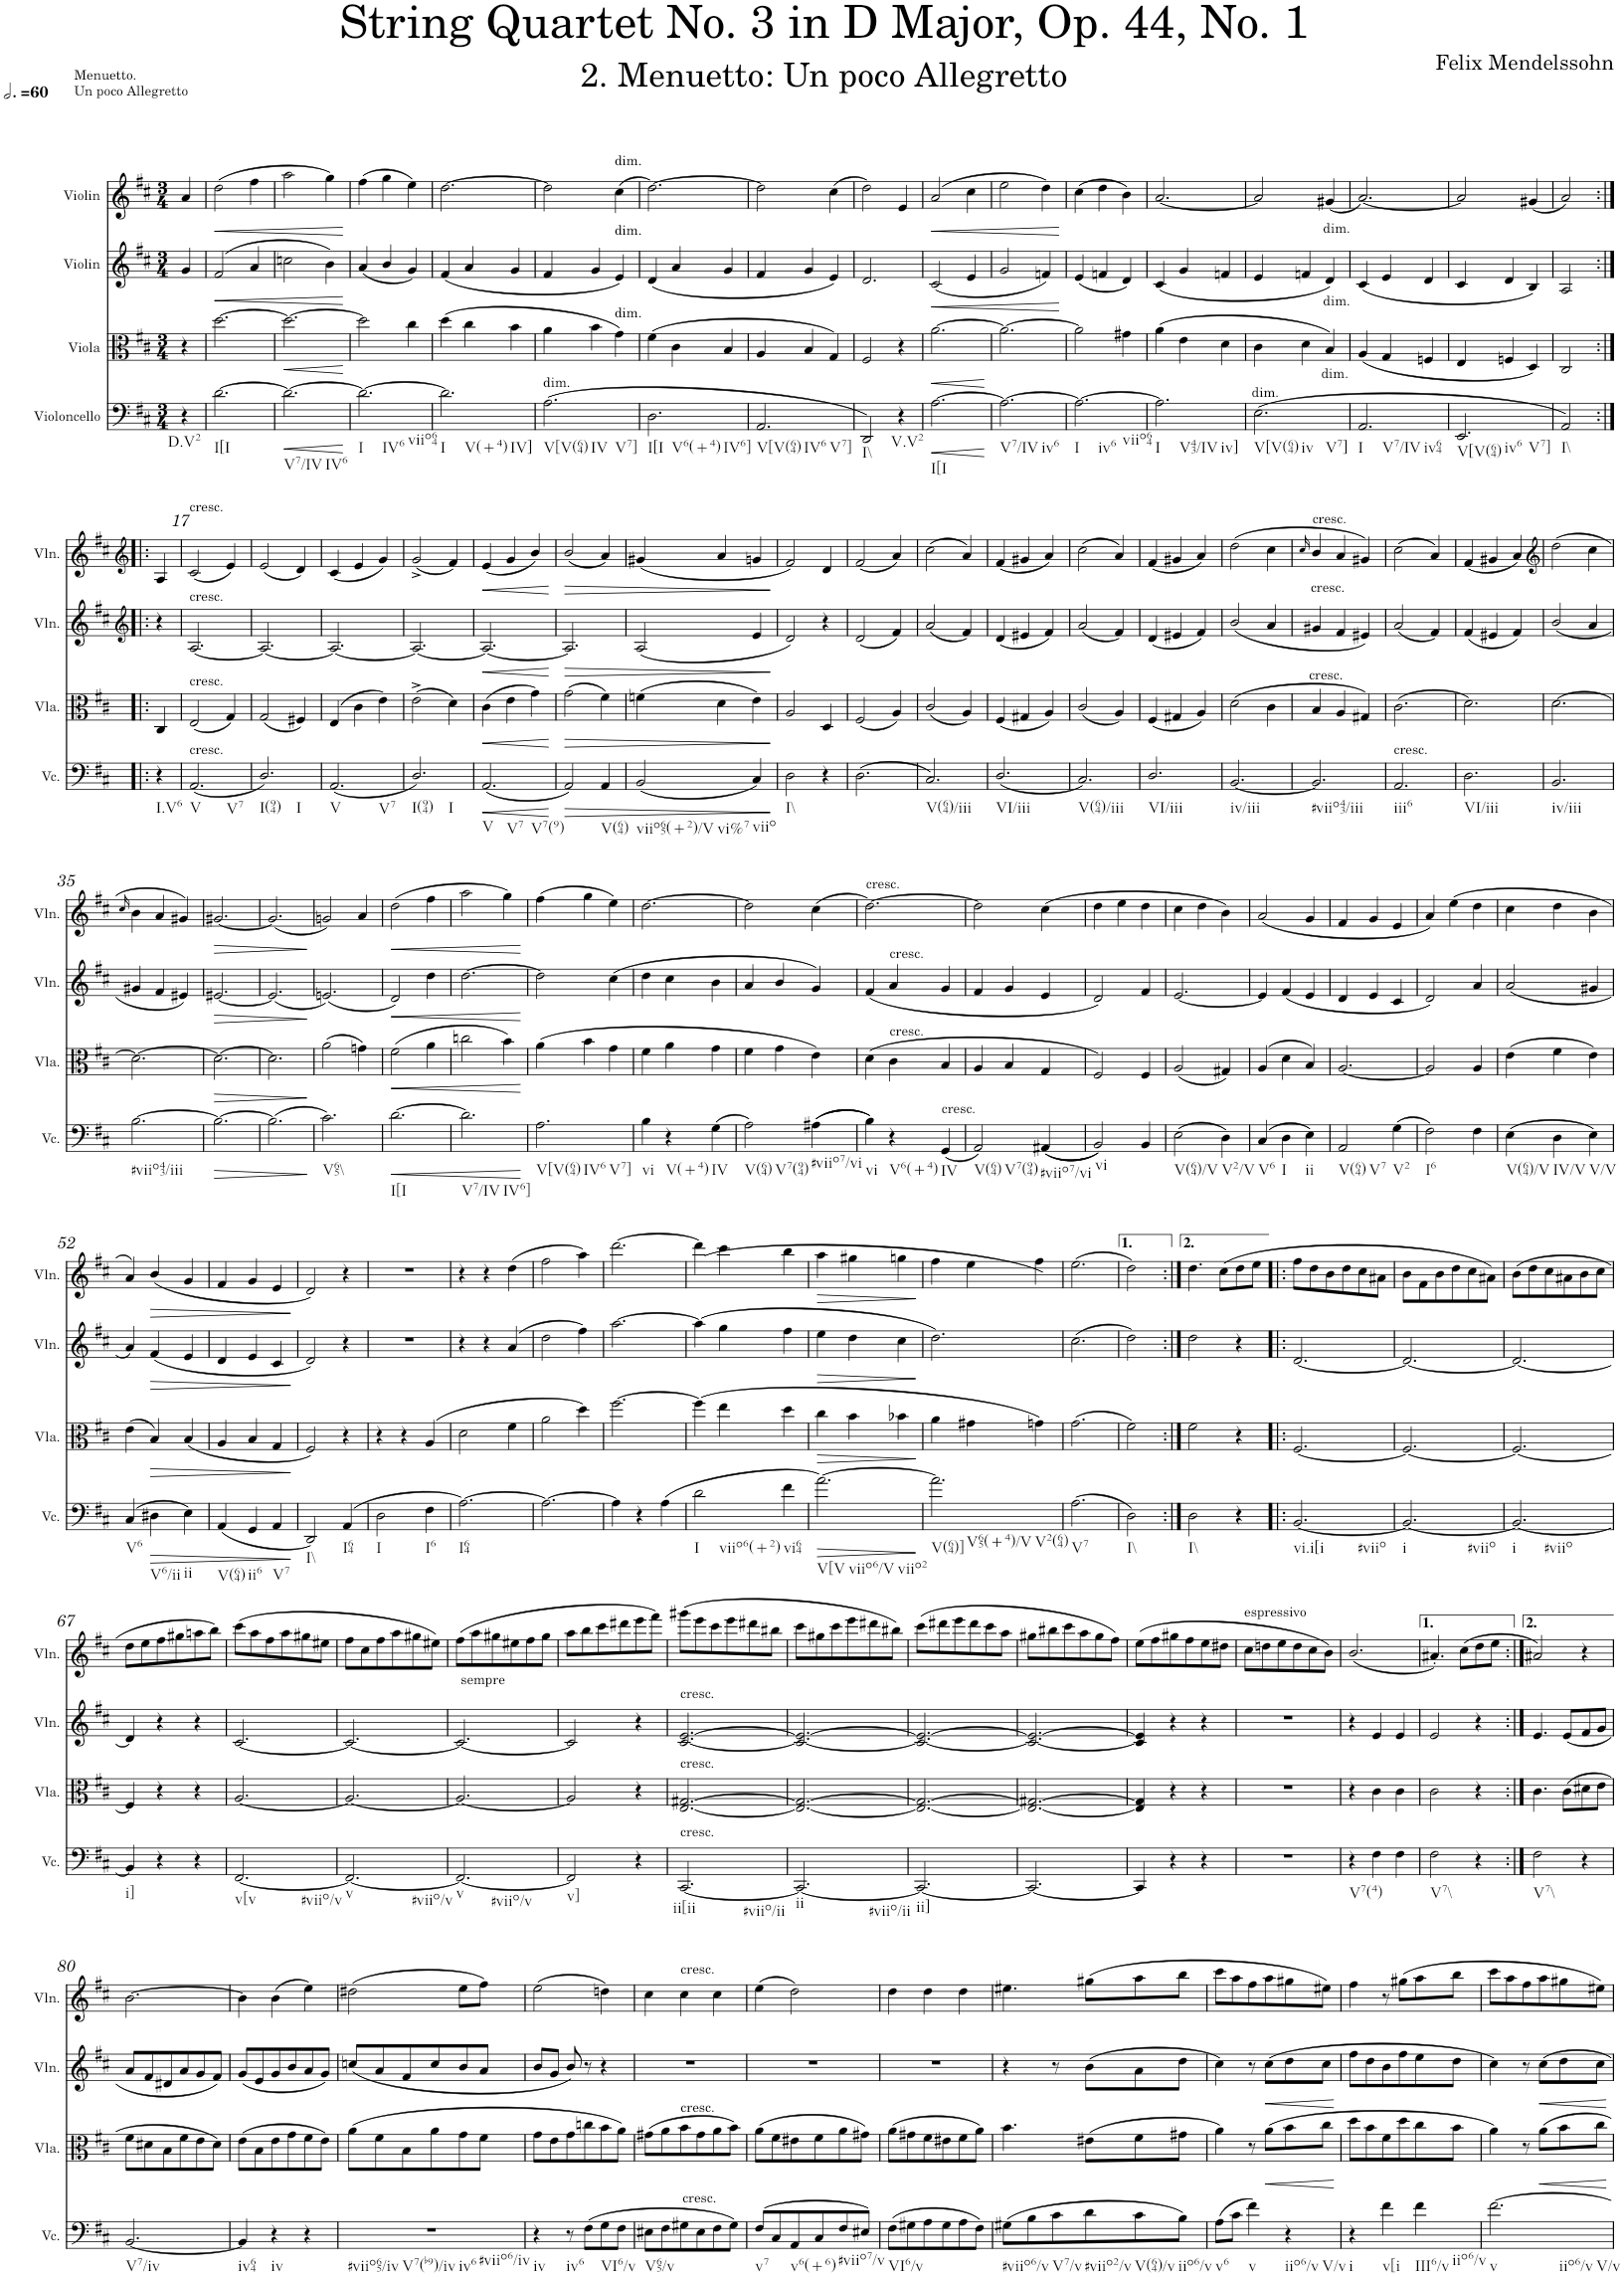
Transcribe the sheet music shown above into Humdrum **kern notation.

**kern	**dynam	**kern	**dynam	**kern	**dynam	**kern	**dynam
*part4	*part4	*part3	*part3	*part2	*part2	*part1	*part1
*staff4	*staff4	*staff3	*staff3	*staff2	*staff2	*staff1	*staff1
*I"Violoncello	*	*I"Viola	*	*I"Violin	*	*I"Violin	*
*I'Vc.	*	*I'Vla.	*	*I'Vln.	*	*I'Vln.	*
*clefF4	*	*clefC3	*	*clefG2	*	*clefG2	*
*k[f#c#]	*	*k[f#c#]	*	*k[f#c#]	*	*k[f#c#]	*
*M3/4	*	*M3/4	*	*M3/4	*	*M3/4	*
*MM180	*	*MM180	*	*MM180	*	*MM180	*
=	=	=	=	=	=	=	=
!LO:TX:b:t=D.V2	!	!	!	!	!	!	!
4r	.	4r	.	4g/	.	4a/	.
=1	=1	=1	=1	=1	=1	=1	=1
!	!	!	!	!	!	!LO:TX:a:t=Menuetto.	!
!	!	!	!	!	!	!LO:TX:a:t=Un poco Allegretto	!
!LO:TX:b:t=I[I	!	!	!	!	!	!	!
!	!	!	!	!	!LO:HP:b	!	!LO:HP:b
[2.d\	.	[2.dd\	.	(2f#/	<	(2dd\	<
.	.	.	.	4a/	.	4ff#\	.
=2	=2	=2	=2	=2	=2	=2	=2
!LO:TX:b:t=V7/IV	!	!	!	!	!	!	!
!LO:TX:b:t=IV6	!	!	!	!	!	!	!
!	!LO:HP:b	!	!LO:HP:b	!	!	!	!
2.d\_	<	2.dd\_	<	2ccn\	.	2aa\	.
.	.	.	.	4b\)	.	4gg\)	.
.	[	.	[	.	[	.	[
=3	=3	=3	=3	=3	=3	=3	=3
!LO:TX:b:t=I	!	!	!	!	!	!	!
!LO:TX:b:t=IV6	!	!	!	!	!	!	!
!LO:TX:b:t=viio64	!	!	!	!	!	!	!
2.d\_	.	2dd\]	.	(4a/	.	(4ff#\	.
.	.	.	.	4b/	.	4gg\	.
.	.	4cc#\	.	4g/)	.	4ee\)	.
=4	=4	=4	=4	=4	=4	=4	=4
!LO:TX:b:t=I	!	!	!	!	!	!	!
!LO:TX:b:t=V(+4)	!	!	!	!	!	!	!
!LO:TX:b:t=IV]	!	!	!	!	!	!	!
2.d\]	.	(4dd\	.	(4f#/	.	[2.dd\	.
.	.	4cc#\	.	4a/	.	.	.
.	.	4b\	.	4g/	.	.	.
=5	=5	=5	=5	=5	=5	=5	=5
!LO:TX:a:t=dim.	!	!	!	!	!	!	!
!LO:TX:b:t=V[V(64)	!	!	!	!	!	!	!
!LO:TX:b:t=IV	!	!	!	!	!	!	!
!LO:TX:b:t=V7]	!	!	!	!	!	!	!
(2.A\	.	4a\	.	4f#/	.	2dd\]	.
.	.	4b\	.	4g/	.	.	.
!	!	!	!	!	!	!LO:TX:a:t=dim.	!
!	!	!	!	!LO:TX:a:t=dim.	!	!	!
!	!	!LO:TX:a:t=dim.	!	!	!	!	!
.	.	4g\)	.	4e/)	.	(4cc#\	.
=6	=6	=6	=6	=6	=6	=6	=6
!LO:TX:b:t=I[I	!	!	!	!	!	!	!
!LO:TX:b:t=V6(+4)	!	!	!	!	!	!	!
!LO:TX:b:t=IV6]	!	!	!	!	!	!	!
2.D\	.	(4f#\	.	(4d/	.	[2.dd\)	.
.	.	4c#\	.	4a/	.	.	.
.	.	4B/	.	4g/	.	.	.
=7	=7	=7	=7	=7	=7	=7	=7
!LO:TX:b:t=V[V(64)	!	!	!	!	!	!	!
!LO:TX:b:t=IV6	!	!	!	!	!	!	!
!LO:TX:b:t=V7]	!	!	!	!	!	!	!
2.AA/	.	4A/	.	4f#/	.	2dd\]	.
.	.	4B/	.	4g/	.	.	.
.	.	4G/)	.	4e/)	.	(4cc#\	.
=8	=8	=8	=8	=8	=8	=8	=8
!LO:TX:b:t=I\\	!	!	!	!	!	!	!
2DD/)	.	2F#/	.	2.d/	.	2dd\)	.
!LO:TX:b:t=V.V2	!	!	!	!	!	!	!
4r	.	4r	.	.	.	4e/	.
=9	=9	=9	=9	=9	=9	=9	=9
!LO:TX:b:t=I[I	!	!	!	!	!	!	!
!	!LO:HP:b	!	!LO:HP:b	!	!LO:HP:b	!	!LO:HP:b
[2.A\	<	[2.a\	<	(2c#/	<	(2a/	<
.	.	.	.	4e/	.	4cc#\	.
.	[	.	[	.	.	.	.
=10	=10	=10	=10	=10	=10	=10	=10
!LO:TX:b:t=V7/IV	!	!	!	!	!	!	!
!LO:TX:b:t=iv6	!	!	!	!	!	!	!
2.A\_	.	2.a\_	.	2g/	.	2ee\	.
.	.	.	.	4fn/)	.	4dd\)	.
.	.	.	.	.	[	.	[
=11	=11	=11	=11	=11	=11	=11	=11
!LO:TX:b:t=I	!	!	!	!	!	!	!
!LO:TX:b:t=iv6	!	!	!	!	!	!	!
!LO:TX:b:t=viio64	!	!	!	!	!	!	!
2.A\_	.	2a\]	.	(4e/	.	(4cc#\	.
.	.	.	.	4fn/	.	4dd\	.
.	.	4g#X\	.	4d/)	.	4b\)	.
=12	=12	=12	=12	=12	=12	=12	=12
!LO:TX:b:t=I	!	!	!	!	!	!	!
!LO:TX:b:t=V43/IV	!	!	!	!	!	!	!
!LO:TX:b:t=iv]	!	!	!	!	!	!	!
2.A\]	.	(4a\	.	(4c#/	.	[2.a/	.
.	.	4e\	.	4g/	.	.	.
.	.	4d\	.	4fn/	.	.	.
=13	=13	=13	=13	=13	=13	=13	=13
!LO:TX:a:t=dim.	!	!	!	!	!	!	!
!LO:TX:b:t=V[V(64)	!	!	!	!	!	!	!
!LO:TX:b:t=iv	!	!	!	!	!	!	!
!LO:TX:b:t=V7]	!	!	!	!	!	!	!
(2.E\	.	4c#\	.	4e/	.	2a/]	.
.	.	4d\	.	4fn/	.	.	.
!	!	!	!	!	!	!LO:TX:b:t=dim.	!
!	!	!	!	!LO:TX:b:t=dim.	!	!	!
!	!	!LO:TX:b:t=dim.	!	!	!	!	!
.	.	4B/)	.	4d/)	.	(4g#X/	.
=14	=14	=14	=14	=14	=14	=14	=14
!LO:TX:b:t=I	!	!	!	!	!	!	!
!LO:TX:b:t=V7/IV	!	!	!	!	!	!	!
!LO:TX:b:t=iv64	!	!	!	!	!	!	!
2.AA/	.	(4A/	.	(4c#/	.	[2.a/)	.
.	.	4G/	.	4e/	.	.	.
.	.	4Fn/	.	4d/	.	.	.
=15	=15	=15	=15	=15	=15	=15	=15
!LO:TX:b:t=V[V(64)	!	!	!	!	!	!	!
!LO:TX:b:t=iv6	!	!	!	!	!	!	!
!LO:TX:b:t=V7]	!	!	!	!	!	!	!
2.EE/	.	4E/	.	4c#/	.	2a/]	.
.	.	4Fn/	.	4d/	.	.	.
.	.	4D/)	.	4B/)	.	(4g#X/	.
=16	=16	=16	=16	=16	=16	=16	=16
!LO:TX:b:t=I\\	!	!	!	!	!	!	!
2AA/)	.	2C#/	.	2A/	.	2a/)	.
!!LO:LB:g=z
=16X1:|!|:	=16X1:|!|:	=16X1:|!|:	=16X1:|!|:	=16X1:|!|:	=16X1:|!|:	=16X1:|!|:	=16X1:|!|:
*	*	*	*	*clefG2	*	*clefG2	*
!LO:TX:b:t=I.V6	!	!	!	!	!	!	!
4r	.	4C#/	.	4r	.	4A/	.
=17	=17	=17	=17	=17	=17	=17	=17
!	!	!	!	!	!	!LO:TX:a:t=cresc.	!
!	!	!	!	!LO:TX:a:t=cresc.	!	!	!
!	!	!LO:TX:a:t=cresc.	!	!	!	!	!
!LO:TX:a:t=cresc.	!	!	!	!	!	!	!
!LO:TX:b:t=V	!	!	!	!	!	!	!
!LO:TX:b:t=V7	!	!	!	!	!	!	!
(2.AA/	.	(2E/	.	[2.A/	.	(2c#/	.
.	.	4G/)	.	.	.	4e/)	.
=18	=18	=18	=18	=18	=18	=18	=18
!LO:TX:b:t=I(94)	!	!	!	!	!	!	!
!LO:TX:b:t=I	!	!	!	!	!	!	!
2.D/)	.	(2G/	.	2.A/_	.	(2e/	.
.	.	4F#X/)	.	.	.	4d/)	.
=19	=19	=19	=19	=19	=19	=19	=19
!LO:TX:b:t=V	!	!	!	!	!	!	!
!LO:TX:b:t=V7	!	!	!	!	!	!	!
(2.AA/	.	(4E/	.	2.A/_	.	(4c#/	.
.	.	4c#\	.	.	.	4e/	.
.	.	4e\)	.	.	.	4g/)	.
=20	=20	=20	=20	=20	=20	=20	=20
!LO:TX:b:t=I(94)	!	!	!	!	!	!	!
!LO:TX:b:t=I	!	!	!	!	!	!	!
2.D/)	.	(2e^\	.	2.A/_	.	(2g^/	.
.	.	4d\)	.	.	.	4f#/)	.
=21	=21	=21	=21	=21	=21	=21	=21
!LO:TX:b:t=V	!	!	!	!	!	!	!
!LO:TX:b:t=V7	!	!	!	!	!	!	!
!LO:TX:b:t=V7(9)	!	!	!	!	!	!	!
!	!LO:HP:b	!	!LO:HP:b	!	!LO:HP:b	!	!LO:HP:b
(2.AA/	<	(4c#\	<	2.A/_	<	(4e/	<
.	.	4e\	.	.	.	4g/	.
.	.	4g\)	.	.	.	4b/)	.
.	[	.	[	.	[	.	[
=22	=22	=22	=22	=22	=22	=22	=22
!	!LO:HP:b	!	!LO:HP:b	!	!LO:HP:b	!	!LO:HP:b
2AA/)	>	(2g\	>	2.A/]	>	(2b/	>
!LO:TX:b:t=V(64)	!	!	!	!	!	!	!
4AA/	.	4f#\)	.	.	.	4a/)	.
=23	=23	=23	=23	=23	=23	=23	=23
!LO:TX:b:t=viio65(+2)/V	!	!	!	!	!	!	!
!LO:TX:b:t=vi%7	!	!	!	!	!	!	!
(2BB/	.	(4fn\	.	(2A/	.	(4g#X/	.
.	.	4d\	.	.	.	4a/	.
!LO:TX:b:t=viio	!	!	!	!	!	!	!
4C#/)	.	4e\)	.	4e/	.	4gn/	.
.	]	.	]	.	]	.	]
=24	=24	=24	=24	=24	=24	=24	=24
!LO:TX:b:t=I\\	!	!	!	!	!	!	!
2D\	.	2A/	.	2d/)	.	2f#/)	.
4r	.	4D/	.	4r	.	4d/	.
=25	=25	=25	=25	=25	=25	=25	=25
(2.D\	.	(2F#/	.	(2d/	.	(2f#/	.
.	.	4A/)	.	4f#/)	.	4a/)	.
=26	=26	=26	=26	=26	=26	=26	=26
!LO:TX:b:t=V(64)/iii	!	!	!	!	!	!	!
2.C#/)	.	(2c#/	.	(2a/	.	(2cc#\	.
.	.	4A/)	.	4f#/)	.	4a/)	.
=27	=27	=27	=27	=27	=27	=27	=27
!LO:TX:b:t=VI/iii	!	!	!	!	!	!	!
(2.D/	.	(4F#/	.	(4d/	.	(4f#/	.
.	.	4G#X/	.	4e#X/	.	4g#X/	.
.	.	4A/)	.	4f#/)	.	4a/)	.
=28	=28	=28	=28	=28	=28	=28	=28
!LO:TX:b:t=V(64)/iii	!	!	!	!	!	!	!
2.C#/)	.	(2c#/	.	(2a/	.	(2cc#\	.
.	.	4A/)	.	4f#/)	.	4a/)	.
=29	=29	=29	=29	=29	=29	=29	=29
!LO:TX:b:t=VI/iii	!	!	!	!	!	!	!
2.D/	.	(4F#/	.	(4d/	.	(4f#/	.
.	.	4G#X/	.	4e#X/	.	4g#X/	.
.	.	4A/)	.	4f#/)	.	4a/)	.
=30	=30	=30	=30	=30	=30	=30	=30
!LO:TX:b:t=iv/iii	!	!	!	!	!	!	!
[2.BB/	.	(2d\	.	(2b/	.	(2dd\	.
.	.	4c#\	.	4a/	.	4cc#\	.
=31	=31	=31	=31	=31	=31	=31	=31
.	.	.	.	.	.	16qcc#/	.
!	!	!	!	!	!	!LO:TX:a:t=cresc.	!
!	!	!	!	!LO:TX:a:t=cresc.	!	!	!
!	!	!LO:TX:a:t=cresc.	!	!	!	!	!
!LO:TX:b:t=#viio43/iii	!	!	!	!	!	!	!
2.BB/]	.	4B/	.	4g#X/	.	4b/	.
.	.	4A/	.	4f#/	.	4a/	.
.	.	4G#X/)	.	4e#X/)	.	4g#X/)	.
=32	=32	=32	=32	=32	=32	=32	=32
!LO:TX:a:t=cresc.	!	!	!	!	!	!	!
!LO:TX:b:t=iii6	!	!	!	!	!	!	!
2.AA/	.	(2.c#\	.	(2a/	.	(2cc#\	.
.	.	.	.	4f#/)	.	4a/)	.
=33	=33	=33	=33	=33	=33	=33	=33
!LO:TX:b:t=VI/iii	!	!	!	!	!	!	!
2.D\	.	2.d\)	.	(4f#/	.	(4f#/	.
.	.	.	.	4e#X/	.	4g#X/	.
.	.	.	.	4f#/)	.	4a/)	.
=34	=34	=34	=34	=34	=34	=34	=34
*	*	*	*	*	*	*clefG2	*
!LO:TX:b:t=iv/iii	!	!	!	!	!	!	!
2.BB/	.	[2.d\	.	(2b/	.	(2dd\	.
.	.	.	.	4a/	.	4cc#\	.
!!LO:LB:g=z
=35	=35	=35	=35	=35	=35	=35	=35
.	.	.	.	.	.	16qcc#/	.
!LO:TX:b:t=#viio43/iii	!	!	!	!	!	!	!
[2.B\	.	2.d\_	.	4g#X/	.	4b\	.
.	.	.	.	4f#/	.	4a/	.
.	.	.	.	4e#X/)	.	4g#X/)	.
=36	=36	=36	=36	=36	=36	=36	=36
!	!LO:HP:b	!	!LO:HP:b	!	!LO:HP:b	!	!LO:HP:b
2.B\_	>	2.d\_	>	[2.e#X/	>	[2.g#X/	>
=37	=37	=37	=37	=37	=37	=37	=37
(2.B\]	.	2.d\]	.	(2.e#/]	.	(2.g#/]	.
.	]	.	]	.	]	.	]
=38	=38	=38	=38	=38	=38	=38	=38
!LO:TX:b:t=V65\\	!	!	!	!	!	!	!
2.c#\)	.	(2a\	.	(2.en/)	.	2gn/)	.
.	.	4gn\)	.	.	.	4a/	.
=39	=39	=39	=39	=39	=39	=39	=39
!LO:TX:b:t=I[I	!	!	!	!	!	!	!
!	!LO:HP:b	!	!LO:HP:b	!	!LO:HP:b	!	!LO:HP:b
[2.d\	<	(2f#\	<	2d/)	<	(2dd\	<
.	.	4a\	.	4dd\	.	4ff#\	.
=40	=40	=40	=40	=40	=40	=40	=40
!LO:TX:b:t=V7/IV	!	!	!	!	!	!	!
!LO:TX:b:t=IV6]	!	!	!	!	!	!	!
2.d\]	.	2ccn\	.	[2.dd\	.	2aa\	.
.	.	4b\)	.	.	.	4gg\)	.
.	[	.	[	.	[	.	[
=41	=41	=41	=41	=41	=41	=41	=41
!LO:TX:b:t=V[V(64)	!	!	!	!	!	!	!
!LO:TX:b:t=IV6	!	!	!	!	!	!	!
!LO:TX:b:t=V7]	!	!	!	!	!	!	!
2.A\	.	(4a\	.	2dd\]	.	(4ff#\	.
.	.	4b\	.	.	.	4gg\	.
.	.	4g\	.	(4cc#\	.	4ee\)	.
=42	=42	=42	=42	=42	=42	=42	=42
!LO:TX:b:t=vi	!	!	!	!	!	!	!
4B\	.	4f#\	.	4dd\	.	[2.dd\	.
!LO:TX:b:t=V(+4)	!	!	!	!	!	!	!
4r	.	4a\	.	4cc#\	.	.	.
!LO:TX:b:t=IV	!	!	!	!	!	!	!
(4G\	.	4g\	.	4b\	.	.	.
=43	=43	=43	=43	=43	=43	=43	=43
!LO:TX:b:t=V(64)	!	!	!	!	!	!	!
!LO:TX:b:t=V7(94)	!	!	!	!	!	!	!
2A\)	.	4f#\	.	4a/	.	2dd\]	.
.	.	4g\	.	4b/	.	.	.
!LO:TX:b:t=#viio7/vi	!	!	!	!	!	!	!
((4A#X\	.	4e\)	.	4g/)	.	(4cc#\	.
=44	=44	=44	=44	=44	=44	=44	=44
!	!	!	!	!	!	!LO:TX:a:t=cresc.	!
!LO:TX:b:t=vi	!	!	!	!	!	!	!
4B\))	.	(4d\	.	(4f#/	.	[2.dd\)	.
!	!	!	!	!LO:TX:a:t=cresc.	!	!	!
!	!	!LO:TX:a:t=cresc.	!	!	!	!	!
!LO:TX:b:t=V6(+4)	!	!	!	!	!	!	!
4r	.	4c#\	.	4a/	.	.	.
!LO:TX:a:t=cresc.	!	!	!	!	!	!	!
!LO:TX:b:t=IV	!	!	!	!	!	!	!
(4GG/	.	4B/	.	4g/	.	.	.
=45	=45	=45	=45	=45	=45	=45	=45
!LO:TX:b:t=V(64)	!	!	!	!	!	!	!
!LO:TX:b:t=V7(94)	!	!	!	!	!	!	!
2AA/)	.	4A/	.	4f#/	.	2dd\]	.
.	.	4B/	.	4g/	.	.	.
!LO:TX:b:t=#viio7/vi	!	!	!	!	!	!	!
((4AA#X/	.	4G/	.	4e/	.	(4cc#\	.
=46	=46	=46	=46	=46	=46	=46	=46
!LO:TX:b:t=vi	!	!	!	!	!	!	!
2BB/))	.	2F#/)	.	2d/)	.	4dd\	.
.	.	.	.	.	.	4ee\	.
4BB/	.	4F#/	.	4f#/	.	4dd\	.
=47	=47	=47	=47	=47	=47	=47	=47
!LO:TX:b:t=V(64)/V	!	!	!	!	!	!	!
(2E\	.	(2A/	.	[2.e/	.	4cc#\	.
.	.	.	.	.	.	4dd\	.
!LO:TX:b:t=V2/V	!	!	!	!	!	!	!
4D\)	.	4G#X/)	.	.	.	4b\)	.
=48	=48	=48	=48	=48	=48	=48	=48
!LO:TX:b:t=V6	!	!	!	!	!	!	!
(4C#/	.	(4A/	.	4e/]	.	(2a/	.
!LO:TX:b:t=I	!	!	!	!	!	!	!
4D\	.	4d\	.	(4f#/	.	.	.
!LO:TX:b:t=ii	!	!	!	!	!	!	!
4E\)	.	4B/)	.	4e/	.	4g/	.
=49	=49	=49	=49	=49	=49	=49	=49
!LO:TX:b:t=V(64)	!	!	!	!	!	!	!
!LO:TX:b:t=V7	!	!	!	!	!	!	!
2AA/	.	[2.A/	.	4d/	.	4f#/	.
.	.	.	.	4e/	.	4g/	.
!LO:TX:b:t=V2	!	!	!	!	!	!	!
(4G\	.	.	.	4c#/	.	4e/	.
=50	=50	=50	=50	=50	=50	=50	=50
!LO:TX:b:t=I6	!	!	!	!	!	!	!
2F#\)	.	2A/]	.	2d/)	.	4a/)	.
.	.	.	.	.	.	(4ee\	.
4F#\	.	4A/	.	4a/	.	4dd\	.
=51	=51	=51	=51	=51	=51	=51	=51
!LO:TX:b:t=V(64)/V	!	!	!	!	!	!	!
(4E\	.	(4e\	.	(2a/	.	4cc#\	.
!LO:TX:b:t=IV/V	!	!	!	!	!	!	!
4D\	.	4f#\	.	.	.	4dd\	.
!LO:TX:b:t=V/V	!	!	!	!	!	!	!
4E\)	.	4e\)	.	4g#X/	.	4b\	.
!!LO:LB:g=z
=52	=52	=52	=52	=52	=52	=52	=52
!LO:TX:b:t=V6	!	!	!	!	!	!	!
(4C#/	.	(4e\	.	4a/)	.	4a/)	.
!LO:TX:b:t=V6/ii	!	!	!	!	!	!	!
!	!LO:HP:b	!	!LO:HP:b	!	!LO:HP:b	!	!LO:HP:b
4D#X\	>	4B/)	>	(4f#/	>	(4b/	>
!LO:TX:b:t=ii	!	!	!	!	!	!	!
4E\)	.	(4B/	.	4e/	.	4g/	.
=53	=53	=53	=53	=53	=53	=53	=53
!LO:TX:b:t=V(64)	!	!	!	!	!	!	!
(4AA/	.	4A/	.	4d/	.	4f#/	.
!LO:TX:b:t=ii6	!	!	!	!	!	!	!
4GG/	.	4B/	.	4e/	.	4g/	.
!LO:TX:b:t=V7	!	!	!	!	!	!	!
4AA/	.	4G/	.	4c#/	.	4e/	.
.	]	.	]	.	]	.	]
=54	=54	=54	=54	=54	=54	=54	=54
!LO:TX:b:t=I\\	!	!	!	!	!	!	!
2DD/)	.	2F#/)	.	2d/)	.	2d/)	.
!LO:TX:b:t=I64	!	!	!	!	!	!	!
(4AA/	.	4r	.	4r	.	4r	.
=55	=55	=55	=55	=55	=55	=55	=55
!LO:TX:b:t=I	!	!	!	!	!	!	!
2D\	.	4r	.	2.r	.	2.r	.
.	.	4r	.	.	.	.	.
!LO:TX:b:t=I6	!	!	!	!	!	!	!
4F#\	.	(4A/	.	.	.	.	.
=56	=56	=56	=56	=56	=56	=56	=56
!LO:TX:b:t=I64	!	!	!	!	!	!	!
[2.A\)	.	2d\	.	4r	.	4r	.
.	.	.	.	4r	.	4r	.
.	.	4f#\	.	(>4a/	.	(4dd\	.
=57	=57	=57	=57	=57	=57	=57	=57
2.A\_	.	2a\	.	2dd\	.	2ff#\	.
.	.	4dd\)	.	4ff#\)	.	4aa\)	.
=58	=58	=58	=58	=58	=58	=58	=58
4A\]	.	[2.ff#\	.	[2.aa\	.	[2.ddd\	.
4r	.	.	.	.	.	.	.
(4A\	.	.	.	.	.	.	.
=59	=59	=59	=59	=59	=59	=59	=59
!LO:TX:b:t=I	!	!	!	!	!	!	!
!LO:TX:b:t=viio6(+2)	!	!	!	!	!	!	!
2d\	.	(4ff#\]	.	(4aa\]	.	(4ddd\]	.
.	.	4ee\	.	4gg\	.	4ccc#\	.
!LO:TX:b:t=vi64	!	!	!	!	!	!	!
4f#\	.	4dd\	.	4ff#\	.	4bb\	.
=60	=60	=60	=60	=60	=60	=60	=60
!LO:TX:b:t=V[V	!	!	!	!	!	!	!
!LO:TX:b:t=viio6/V	!	!	!	!	!	!	!
!LO:TX:b:t=viio2	!	!	!	!	!	!	!
!	!LO:HP:b	!	!LO:HP:b	!	!LO:HP:b	!	!LO:HP:b
[2.a\)	>	4cc#\	>	4ee\	>	4aa\	>
.	.	4b\	.	4dd\	.	4gg#X\	.
.	.	4b-X\	.	4cc#\	.	4ggn\	.
.	]	.	]	.	]	.	]
=61	=61	=61	=61	=61	=61	=61	=61
!LO:TX:b:t=V(64)]	!	!	!	!	!	!	!
!LO:TX:b:t=V65(+4)/V	!	!	!	!	!	!	!
!LO:TX:b:t=V2(64)	!	!	!	!	!	!	!
2.a\]	.	4a\	.	2.dd\)	.	4ff#\	.
.	.	4g#X\	.	.	.	4ee\	.
.	.	4gn\)	.	.	.	4ff#\)	.
=62	=62	=62	=62	=62	=62	=62	=62
!LO:TX:b:t=V7	!	!	!	!	!	!	!
(2.A\	.	(2.g\	.	(2.cc#\	.	(2.ee\	.
=63	=63	=63	=63	=63	=63	=63	=63
!LO:TX:b:t=I\\	!	!	!	!	!	!	!
2D\)	.	2f#\)	.	2dd\)	.	2dd\)	.
=63X2:|!	=63X2:|!	=63X2:|!	=63X2:|!	=63X2:|!	=63X2:|!	=63X2:|!	=63X2:|!
!LO:TX:b:t=I\\	!	!	!	!	!	!	!
2D\	.	2f#\	.	2dd\	.	4.dd\	.
.	.	.	.	.	.	(8cc#\L	.
4r	.	4r	.	4r	.	8dd\	.
.	.	.	.	.	.	8ee\J	.
=64!|:	=64!|:	=64!|:	=64!|:	=64!|:	=64!|:	=64!|:	=64!|:
!LO:TX:b:t=vi.i[i	!	!	!	!	!	!	!
!LO:TX:b:t=#viio	!	!	!	!	!	!	!
[2.BB/	.	[2.F#/	.	[2.d/	.	8ff#\L	.
.	.	.	.	.	.	8dd\	.
.	.	.	.	.	.	8b\	.
.	.	.	.	.	.	8dd\	.
.	.	.	.	.	.	8cc#\	.
.	.	.	.	.	.	8a#X\J	.
=65	=65	=65	=65	=65	=65	=65	=65
!LO:TX:b:t=i	!	!	!	!	!	!	!
!LO:TX:b:t=#viio	!	!	!	!	!	!	!
2.BB/_	.	2.F#/_	.	2.d/_	.	8b\L	.
.	.	.	.	.	.	8f#\	.
.	.	.	.	.	.	8b\	.
.	.	.	.	.	.	8dd\	.
.	.	.	.	.	.	8cc#\	.
.	.	.	.	.	.	8a#X\J)	.
=66	=66	=66	=66	=66	=66	=66	=66
!LO:TX:b:t=i	!	!	!	!	!	!	!
!LO:TX:b:t=#viio	!	!	!	!	!	!	!
2.BB/_	.	2.F#/_	.	2.d/_	.	(8b\L	.
.	.	.	.	.	.	8dd\	.
.	.	.	.	.	.	8cc#\	.
.	.	.	.	.	.	8a#X\	.
.	.	.	.	.	.	8b\	.
.	.	.	.	.	.	8cc#\J	.
!!LO:LB:g=z
=67	=67	=67	=67	=67	=67	=67	=67
!LO:TX:b:t=i]	!	!	!	!	!	!	!
4BB/]	.	4F#/]	.	4d/]	.	8dd\L	.
.	.	.	.	.	.	8ee\	.
4r	.	4r	.	4r	.	8ff#\	.
.	.	.	.	.	.	8gg#X\	.
4r	.	4r	.	4r	.	8aan\	.
.	.	.	.	.	.	8bb\J)	.
=68	=68	=68	=68	=68	=68	=68	=68
!LO:TX:b:t=v[v	!	!	!	!	!	!	!
!LO:TX:b:t=#viio/v	!	!	!	!	!	!	!
[2.FF#/	.	[2.A/	.	[2.c#/	.	(8ccc#\L	.
.	.	.	.	.	.	8aa\	.
.	.	.	.	.	.	8ff#\	.
.	.	.	.	.	.	8aa\	.
.	.	.	.	.	.	8gg#X\	.
.	.	.	.	.	.	8ee#X\J	.
=69	=69	=69	=69	=69	=69	=69	=69
!LO:TX:b:t=v	!	!	!	!	!	!	!
!LO:TX:b:t=#viio/v	!	!	!	!	!	!	!
2.FF#/_	.	2.A/_	.	2.c#/_	.	8ff#\L	.
.	.	.	.	.	.	8cc#\	.
.	.	.	.	.	.	8ff#\	.
.	.	.	.	.	.	8aa\	.
.	.	.	.	.	.	8gg#X\	.
.	.	.	.	.	.	8ee#X\J)	.
=70	=70	=70	=70	=70	=70	=70	=70
!	!	!	!	!	!	!LO:TX:b:t=sempre	!
!LO:TX:b:t=v	!	!	!	!	!	!	!
!LO:TX:b:t=#viio/v	!	!	!	!	!	!	!
2.FF#/_	.	2.A/_	.	2.c#/_	.	(8ff#\L	.
.	.	.	.	.	.	8aa\	.
.	.	.	.	.	.	8gg#X\	.
.	.	.	.	.	.	8ee#X\	.
.	.	.	.	.	.	8ff#\	.
.	.	.	.	.	.	8gg#\J	.
=71	=71	=71	=71	=71	=71	=71	=71
!LO:TX:b:t=v]	!	!	!	!	!	!	!
2FF#/]	.	2A/]	.	2c#/]	.	8aa\L	.
.	.	.	.	.	.	8bb\	.
.	.	.	.	.	.	8ccc#\	.
.	.	.	.	.	.	8ddd#X\	.
4r	.	4r	.	4r	.	8eee\	.
.	.	.	.	.	.	8fff#\J)	.
=72	=72	=72	=72	=72	=72	=72	=72
!	!	!	!	!LO:TX:a:t=cresc.	!	!	!
!	!	!LO:TX:a:t=cresc.	!	!	!	!	!
!LO:TX:a:t=cresc.	!	!	!	!	!	!	!
!LO:TX:b:t=ii[ii	!	!	!	!	!	!	!
!LO:TX:b:t=#viio/ii	!	!	!	!	!	!	!
[2.CC#/	.	[2.E/ [2.G#X/	.	[2.c#/ [2.e/	.	(8ggg#X\L	.
.	.	.	.	.	.	8eee\	.
.	.	.	.	.	.	8ccc#\	.
.	.	.	.	.	.	8eee\	.
.	.	.	.	.	.	8ddd#X\	.
.	.	.	.	.	.	8bb#X\J	.
=73	=73	=73	=73	=73	=73	=73	=73
!LO:TX:b:t=ii	!	!	!	!	!	!	!
!LO:TX:b:t=#viio/ii	!	!	!	!	!	!	!
2.CC#/_	.	2.E/_ 2.G#/_	.	2.c#/_ 2.e/_	.	8ccc#\L	.
.	.	.	.	.	.	8gg#X\	.
.	.	.	.	.	.	8ccc#\	.
.	.	.	.	.	.	8eee\	.
.	.	.	.	.	.	8ddd#X\	.
.	.	.	.	.	.	8bb#X\J)	.
=74	=74	=74	=74	=74	=74	=74	=74
!LO:TX:b:t=ii]	!	!	!	!	!	!	!
2.CC#/_	.	2.E/_ 2.G#/_	.	2.c#/_ 2.e/_	.	(8ccc#\L	.
.	.	.	.	.	.	8ddd#X\	.
.	.	.	.	.	.	8eee\	.
.	.	.	.	.	.	8ddd#\	.
.	.	.	.	.	.	8ccc#\	.
.	.	.	.	.	.	8aa\J	.
=75	=75	=75	=75	=75	=75	=75	=75
2.CC#/_	.	2.E/_ 2.G#X/_	.	2.c#/_ 2.e/_	.	8gg#X\L	.
.	.	.	.	.	.	8bb#X\	.
.	.	.	.	.	.	8ccc#\	.
.	.	.	.	.	.	8aa\	.
.	.	.	.	.	.	8gg#\	.
.	.	.	.	.	.	8ff#\J)	.
=76	=76	=76	=76	=76	=76	=76	=76
4CC#/]	.	4E/] 4G#/]	.	4c#/] 4e/]	.	(8ee\L	.
.	.	.	.	.	.	8ff#\	.
4r	.	4r	.	4r	.	8gg#X\	.
.	.	.	.	.	.	8ff#\	.
4r	.	4r	.	4r	.	8ee\	.
.	.	.	.	.	.	8dd#X\J	.
=77	=77	=77	=77	=77	=77	=77	=77
!	!	!	!	!	!	!LO:TX:a:t=espressivo	!
2.r	.	2.r	.	2.r	.	8cc#\L	.
.	.	.	.	.	.	8ddn\	.
.	.	.	.	.	.	8ee\	.
.	.	.	.	.	.	8dd\	.
.	.	.	.	.	.	8cc#\	.
.	.	.	.	.	.	8b\J)	.
=78	=78	=78	=78	=78	=78	=78	=78
!LO:TX:b:t=V7(4)	!	!	!	!	!	!	!
4r	.	4r	.	4r	.	(2.b/	.
4F#\	.	4c#\	.	4e/	.	.	.
4F#\	.	4c#\	.	4e/	.	.	.
=79	=79	=79	=79	=79	=79	=79	=79
!LO:TX:b:t=V7\\	!	!	!	!	!	!	!
2F#\	.	2c#\	.	2e/	.	4.a#X'/)	.
.	.	.	.	.	.	(8cc#\L	.
4r	.	4r	.	4r	.	8dd\	.
.	.	.	.	.	.	8ee\J	.
=79X3:|!	=79X3:|!	=79X3:|!	=79X3:|!	=79X3:|!	=79X3:|!	=79X3:|!	=79X3:|!
!LO:TX:b:t=V7\\	!	!	!	!	!	!	!
2F#\	.	4.c#\	.	4.e/	.	2a#X/)	.
.	.	(8c#\L	.	(8e/L	.	.	.
4r	.	8d#X\	.	8f#/	.	4r	.
.	.	8e\J	.	8g/J	.	.	.
!!LO:LB:g=z
=80	=80	=80	=80	=80	=80	=80	=80
!LO:TX:b:t=V7/iv	!	!	!	!	!	!	!
[2.BB/	.	8f#\L	.	8a/L	.	[2.b\	.
.	.	8d#X\	.	8f#/	.	.	.
.	.	8B\	.	8d#X/	.	.	.
.	.	8f#\	.	8a/	.	.	.
.	.	8e\	.	8g/	.	.	.
.	.	8d#\J)	.	8f#/J)	.	.	.
=81	=81	=81	=81	=81	=81	=81	=81
!LO:TX:b:t=iv64	!	!	!	!	!	!	!
4BB/]	.	(8e\L	.	(8g/L	.	4b\]	.
.	.	8B\	.	8e/	.	.	.
!LO:TX:b:t=iv	!	!	!	!	!	!	!
4r	.	8e\	.	8g/	.	(4b\	.
.	.	8g\	.	8b/	.	.	.
4r	.	8f#\	.	8a/	.	4ee\)	.
.	.	8e\J)	.	8g/J)	.	.	.
=82	=82	=82	=82	=82	=82	=82	=82
!LO:TX:b:t=#viio65/iv	!	!	!	!	!	!	!
!LO:TX:b:t=V7(b9)/iv	!	!	!	!	!	!	!
!LO:TX:b:t=iv6	!	!	!	!	!	!	!
!LO:TX:b:t=#viio6/iv	!	!	!	!	!	!	!
2.r	.	(8a\L	.	(8ccn/L	.	(2dd#X\	.
.	.	8f#\	.	8a/	.	.	.
.	.	8B\	.	8f#/	.	.	.
.	.	8a\	.	8cc/	.	.	.
.	.	8g\	.	8b/	.	8ee\L	.
.	.	8f#\J	.	8a/J	.	8ff#\J)	.
=83	=83	=83	=83	=83	=83	=83	=83
!LO:TX:b:t=iv	!	!	!	!	!	!	!
4r	.	8g\L	.	8b/L	.	(2ee\	.
.	.	8e\	.	8g/J	.	.	.
!LO:TX:b:t=iv6	!	!	!	!	!	!	!
8r	.	8g\	.	8b/)	.	.	.
(8F#\L	.	8ccn\	.	8r	.	.	.
!LO:TX:b:t=VI6/v	!	!	!	!	!	!	!
8G\	.	8b\	.	4r	.	4ddn\)	.
8F#\J	.	8a\J)	.	.	.	.	.
=84	=84	=84	=84	=84	=84	=84	=84
!LO:TX:b:t=V65/v	!	!	!	!	!	!	!
8E#X\L	.	(8g#X\L	.	2.r	.	4cc#\	.
8F#\	.	8a\	.	.	.	.	.
!	!	!	!	!	!	!LO:TX:a:t=cresc.	!
!	!	!LO:TX:a:t=cresc.	!	!	!	!	!
!LO:TX:a:t=cresc.	!	!	!	!	!	!	!
8G#X\	.	8b\	.	.	.	4cc#\	.
8E#\	.	8g#\	.	.	.	.	.
8F#\	.	8a\	.	.	.	4cc#\	.
8G#\J)	.	8b\J)	.	.	.	.	.
=85	=85	=85	=85	=85	=85	=85	=85
!LO:TX:b:t=v7	!	!	!	!	!	!	!
(>8F#/L	.	(8a\L	.	2.r	.	(4ee\	.
8C#/	.	8f#\	.	.	.	.	.
!LO:TX:b:t=v6(+6)	!	!	!	!	!	!	!
8AA/	.	8e#X\	.	.	.	2dd\)	.
8C#/	.	8f#\	.	.	.	.	.
!LO:TX:b:t=#viio7/v	!	!	!	!	!	!	!
8F#/	.	8a\	.	.	.	.	.
8E#X/J)	.	8g#X\J)	.	.	.	.	.
=86	=86	=86	=86	=86	=86	=86	=86
!LO:TX:b:t=VI6/v	!	!	!	!	!	!	!
(8F#\L	.	(8a\L	.	2.r	.	4dd\	.
8G#X\	.	8g#X\	.	.	.	.	.
8A\	.	8f#\	.	.	.	4dd\	.
8G#\	.	8e#X\	.	.	.	.	.
8A\	.	8f#\	.	.	.	4dd\	.
8F#\J)	.	8a\J)	.	.	.	.	.
=87	=87	=87	=87	=87	=87	=87	=87
!LO:TX:b:t=#viio6/v	!	!	!	!	!	!	!
(8G#X\L	.	4.b\	.	4r	.	4.ee#X\	.
8B\	.	.	.	.	.	.	.
!LO:TX:b:t=V7/v	!	!	!	!	!	!	!
8c#\	.	.	.	8r	.	.	.
!LO:TX:b:t=#viio2/v	!	!	!	!	!	!	!
8d\	.	(8e#X\L	.	(8b\L	.	(8gg#X\L	.
!LO:TX:b:t=V(64)/v	!	!	!	!	!	!	!
8c#\	.	8f#\	.	8a\	.	8aa\	.
!LO:TX:b:t=iio6/v	!	!	!	!	!	!	!
8B\J)	.	8g#X\J	.	8dd\J	.	8bb\J	.
=88	=88	=88	=88	=88	=88	=88	=88
!LO:TX:b:t=v6	!	!	!	!	!	!	!
(8A\L	.	4a\)	.	4cc#\)	.	8ccc#\L	.
8c#\J	.	.	.	.	.	8aa\	.
!LO:TX:b:t=v	!	!	!	!	!	!	!
4f#\)	.	8r	.	8r	.	8ff#\	.
!	!	!	!LO:HP:b	!	!LO:HP:b	!	!
.	.	(8a\L	<	(8cc#\L	<	8aa\	.
!LO:TX:b:t=iio6/v	!	!	!	!	!	!	!
!LO:TX:b:t=V/v	!	!	!	!	!	!	!
4r	.	8b\	.	8dd\	.	8gg#X\	.
.	.	8cc#\J	.	8cc#\J	.	8ee#X\J)	.
.	.	.	[	.	[	.	.
=89	=89	=89	=89	=89	=89	=89	=89
!LO:TX:b:t=i	!	!	!	!	!	!	!
4r	.	8dd\L	.	8ff#\L	.	4ff#\	.
.	.	8b\	.	8dd\	.	.	.
!LO:TX:b:t=v[i	!	!	!	!	!	!	!
4f#\	.	8f#\	.	8b\	.	8r	.
.	.	8dd\	.	8ff#\	.	(8gg#X\L	.
!LO:TX:b:t=III6/v	!	!	!	!	!	!	!
!LO:TX:b:t=iio6/v	!	!	!	!	!	!	!
4f#\	.	8cc#\	.	8ee\	.	8aa\	.
.	.	8b\J	.	8dd\J	.	8bb\J	.
=90	=90	=90	=90	=90	=90	=90	=90
!LO:TX:b:t=v	!	!	!	!	!	!	!
!LO:TX:b:t=iio6/v	!	!	!	!	!	!	!
!LO:TX:b:t=V/v	!	!	!	!	!	!	!
[2.f#\	.	4a\)	.	4cc#\)	.	8ccc#\L	.
.	.	.	.	.	.	8aa\	.
.	.	8r	.	8r	.	8ff#\	.
!	!	!	!LO:HP:b	!	!LO:HP:b	!	!
.	.	8a\L	<	8cc#\L	<	8aa\	.
.	.	8b\	.	8dd\	.	8gg#X\	.
.	.	8cc#\J	.	8cc#\J	.	8ee#X\J)	.
.	.	.	[	.	[	.	.
=	=	=	=	=	=	=	=
*-	*-	*-	*-	*-	*-	*-	*-
